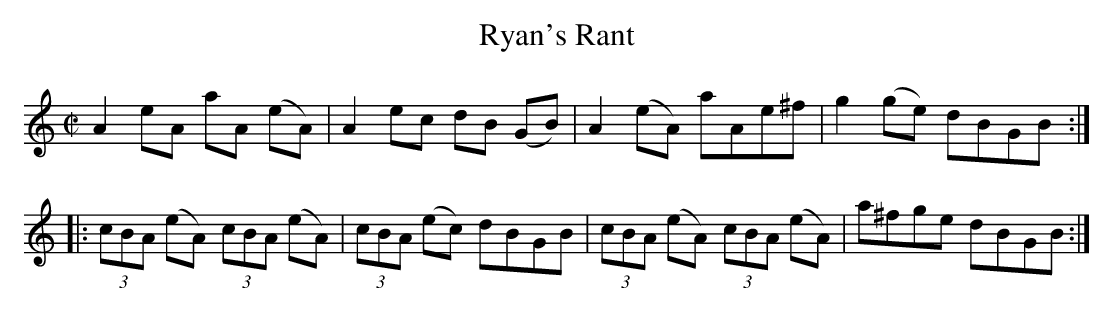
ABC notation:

X:1
T:Ryan's Rant
M:C|
L:1/8
K:Amin
A2 eA aA (eA)|A2 ec dB (GB)|A2 (eA) aAe^f|g2 (ge) dBGB:|
|:(3cBA (eA) (3cBA (eA)|(3cBA (ec) dBGB|(3cBA (eA) (3cBA (eA)|a^fge dBGB:|
